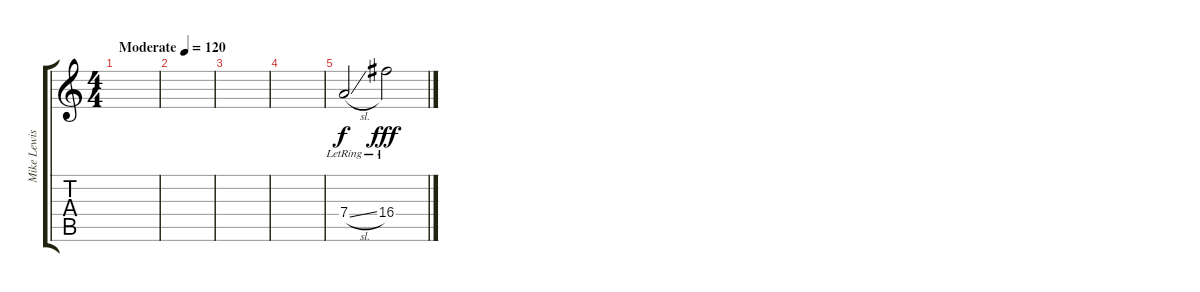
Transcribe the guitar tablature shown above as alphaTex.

\track ("Mike Lewis" "Mike Lewis") {instrument distortionguitar}
\staff {score tabs}
\tuning (E4 B3 G3 D3 A2 D2) {hide}
\ts (4 4)
\tempo (120 "Moderate")
\clef g2
\ks c
|
|
|
|
7.4{sl lr}.2 16.4{lr}.2{dy fff}
